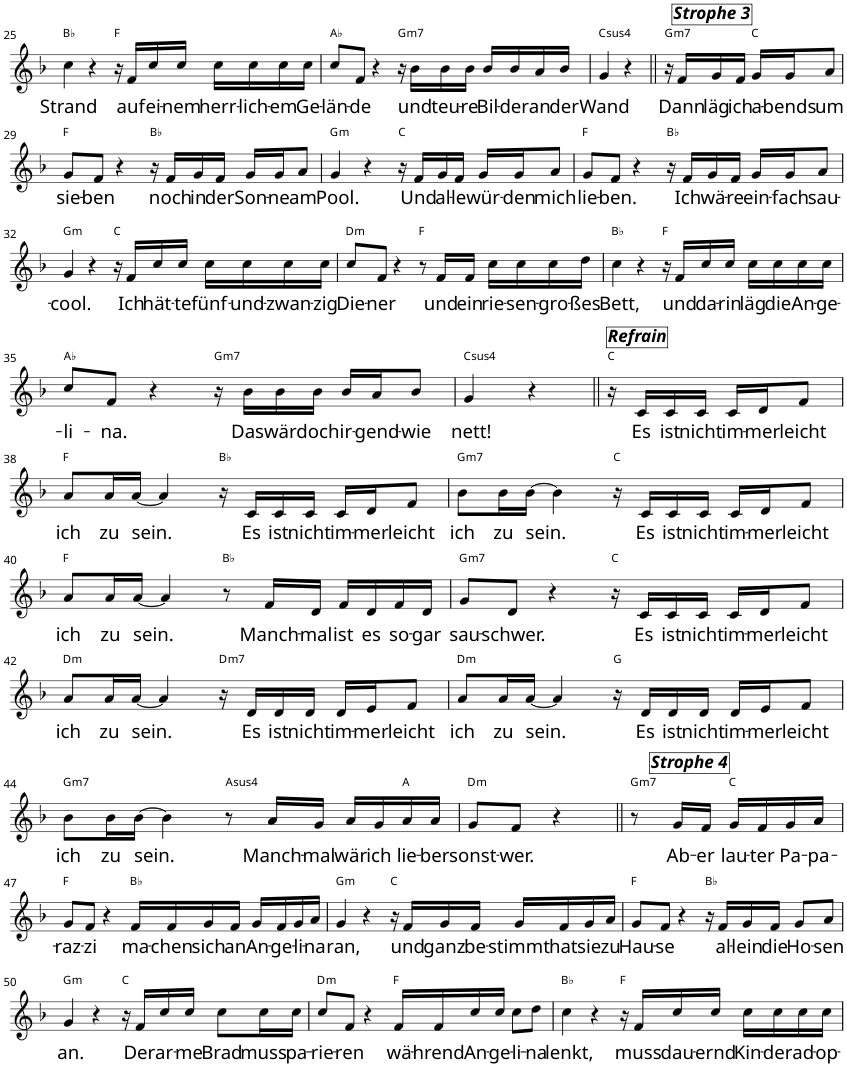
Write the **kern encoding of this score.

**kern	**text	**harte
*part1	*part1	*part1
*staff1	*staff1	*
*I"P1	*	*
!!LO:PB:g=z
*clefG2	*	*
*k[b-]	*	*
*F:	*	*
*M4/4	*	*
*met(c)	*	*
=25	=25	=25
!	!LO:LY:b	!
4cc\	Strand	Bb:maj
4r	.	.
16r	.	F:maj
!	!LO:LY:b	!
16f/LL	auf	.
!	!LO:LY:b	!
16cc/	ei-	.
!	!LO:LY:b	!
16cc/JJ	-nem	.
!	!LO:LY:b	!
16cc\LL	herr-	.
!	!LO:LY:b	!
16cc\	-lich-	.
!	!LO:LY:b	!
16cc\	-em	.
!	!LO:LY:b	!
16cc\JJ	Ge-	.
=26	=26	=26
!	!LO:LY:b	!
8cc/L	-län-	Ab:maj
!	!LO:LY:b	!
8f/J	-de	.
4r	.	.
!	!	!LO:H:kt=m7
16r	.	G:min7
!	!LO:LY:b	!
16b-\LL	und	.
!	!LO:LY:b	!
16b-\	teu-	.
!	!LO:LY:b	!
16b-\JJ	-re	.
!	!LO:LY:b	!
16b-/LL	Bil-	.
!	!LO:LY:b	!
16b-/	-der	.
!	!LO:LY:b	!
16a/	an	.
!	!LO:LY:b	!
16b-/JJ	der	.
=27	=27	=27
!	!LO:LY:b	!LO:H:kt=4
4g/	Wand	C:sus4
4r	.	.
=28||	=28||	=28||
!	!	!LO:H:kt=m7
16r	.	G:min7
!	!LO:LY:b	!
16f/LL	Dann	.
!LO:TX:a:Bi:t=Strophe 3	!	!
!	!LO:LY:b	!
16g/	läg	.
!	!LO:LY:b	!
16f/JJ	ich	.
!	!LO:LY:b	!
16g/LL	a-	C:maj
!	!LO:LY:b	!
16g/J	-bends	.
!	!LO:LY:b	!
8a/J	um	.
!!LO:LB:g=z
=29	=29	=29
!	!LO:LY:b	!
8g/L	sie-	F:maj
!	!LO:LY:b	!
8f/J	-ben	.
4r	.	.
16r	.	Bb:maj
!	!LO:LY:b	!
16f/LL	noch	.
!	!LO:LY:b	!
16g/	in	.
!	!LO:LY:b	!
16f/JJ	der	.
!	!LO:LY:b	!
16g/LL	Son-	.
!	!LO:LY:b	!
16g/J	-ne	.
!	!LO:LY:b	!
8a/J	am	.
=30	=30	=30
!	!LO:LY:b	!LO:H:kt=m
4g/	Pool.	G:min
4r	.	.
16r	.	C:maj
!	!LO:LY:b	!
16f/LL	Und	.
!	!LO:LY:b	!
16g/	al-	.
!	!LO:LY:b	!
16f/JJ	-le	.
!	!LO:LY:b	!
16g/LL	wür-	.
!	!LO:LY:b	!
16g/J	-den	.
!	!LO:LY:b	!
8a/J	mich	.
=31	=31	=31
!	!LO:LY:b	!
8g/L	lie-	F:maj
!	!LO:LY:b	!
8f/J	-ben.	.
4r	.	.
16r	.	Bb:maj
!	!LO:LY:b	!
16f/LL	Ich	.
!	!LO:LY:b	!
16g/	wä-	.
!	!LO:LY:b	!
16f/JJ	-re	.
!	!LO:LY:b	!
16g/LL	ein-	.
!	!LO:LY:b	!
16g/J	-fach	.
!	!LO:LY:b	!
8a/J	sau-	.
!!LO:LB:g=z
=32	=32	=32
!	!LO:LY:b	!LO:H:kt=m
4g/	-cool.	G:min
4r	.	.
16r	.	C:maj
!	!LO:LY:b	!
16f/LL	Ich	.
!	!LO:LY:b	!
16cc/	hät-	.
!	!LO:LY:b	!
16cc/JJ	-te	.
!	!LO:LY:b	!
16cc\LL	fünf-	.
!	!LO:LY:b	!
16cc\	-und-	.
!	!LO:LY:b	!
16cc\	-zwan-	.
!	!LO:LY:b	!
16cc\JJ	-zig	.
=33	=33	=33
!	!LO:LY:b	!LO:H:kt=m
8cc/L	Die-	D:min
!	!LO:LY:b	!
8f/J	-ner	.
4r	.	.
8r	.	F:maj
!	!LO:LY:b	!
16f/LL	und	.
!	!LO:LY:b	!
16f/JJ	ein	.
!	!LO:LY:b	!
16cc\LL	rie-	.
!	!LO:LY:b	!
16cc\	-sen-	.
!	!LO:LY:b	!
16cc\	-gro-	.
!	!LO:LY:b	!
16dd\JJ	-ßes	.
=34	=34	=34
!	!LO:LY:b	!
4cc\	Bett,	Bb:maj
4r	.	.
16r	.	F:maj
!	!LO:LY:b	!
16f/LL	und	.
!	!LO:LY:b	!
16cc/	da-	.
!	!LO:LY:b	!
16cc/JJ	-rin	.
!	!LO:LY:b	!
16cc\LL	läg	.
!	!LO:LY:b	!
16cc\	die	.
!	!LO:LY:b	!
16cc\	An-	.
!	!LO:LY:b	!
16cc\JJ	-ge-	.
!!LO:LB:g=z
=35	=35	=35
!	!LO:LY:b	!
8cc/L	-li-	Ab:maj
!	!LO:LY:b	!
8f/J	-na.	.
4r	.	.
!	!	!LO:H:kt=m7
16r	.	G:min7
!	!LO:LY:b	!
16b-\LL	Das	.
!	!LO:LY:b	!
16b-\	wär	.
!	!LO:LY:b	!
16b-\JJ	doch	.
!	!LO:LY:b	!
16b-/LL	ir-	.
!	!LO:LY:b	!
16a/J	-gend-	.
!	!LO:LY:b	!
8b-/J	-wie	.
=36	=36	=36
!	!LO:LY:b	!LO:H:kt=4
4g/	nett!	C:sus4
4r	.	.
=37||	=37||	=37||
16r	.	C:maj
!LO:TX:a:Bi:t=Refrain	!	!
!	!LO:LY:b	!
16c/LL	Es	.
!	!LO:LY:b	!
16c/	ist	.
!	!LO:LY:b	!
16c/JJ	nicht	.
!	!LO:LY:b	!
16c/LL	im-	.
!	!LO:LY:b	!
16d/J	-mer	.
!	!LO:LY:b	!
8f/J	leicht	.
!!LO:LB:g=z
=38	=38	=38
!	!LO:LY:b	!
8a/L	ich	F:maj
!	!LO:LY:b	!
16a/L	zu	.
!	!LO:LY:b	!
[16a/JJ	sein.	.
4a/]	.	.
16r	.	Bb:maj
!	!LO:LY:b	!
16c/LL	Es	.
!	!LO:LY:b	!
16c/	ist	.
!	!LO:LY:b	!
16c/JJ	nicht	.
!	!LO:LY:b	!
16c/LL	im-	.
!	!LO:LY:b	!
16d/J	-mer	.
!	!LO:LY:b	!
8f/J	leicht	.
=39	=39	=39
!	!LO:LY:b	!LO:H:kt=m7
8b-\L	ich	G:min7
!	!LO:LY:b	!
16b-\L	zu	.
!	!LO:LY:b	!
[16b-\JJ	sein.	.
4b-\]	.	.
16r	.	C:maj
!	!LO:LY:b	!
16c/LL	Es	.
!	!LO:LY:b	!
16c/	ist	.
!	!LO:LY:b	!
16c/JJ	nicht	.
!	!LO:LY:b	!
16c/LL	im-	.
!	!LO:LY:b	!
16d/J	-mer	.
!	!LO:LY:b	!
8f/J	leicht	.
!!LO:LB:g=z
=40	=40	=40
!	!LO:LY:b	!
8a/L	ich	F:maj
!	!LO:LY:b	!
16a/L	zu	.
!	!LO:LY:b	!
[16a/JJ	sein.	.
4a/]	.	.
8r	.	Bb:maj
!	!LO:LY:b	!
16f/LL	Manch-	.
!	!LO:LY:b	!
16d/JJ	-mal	.
!	!LO:LY:b	!
16f/LL	ist	.
!	!LO:LY:b	!
16d/	es	.
!	!LO:LY:b	!
16f/	so-	.
!	!LO:LY:b	!
16d/JJ	-gar	.
=41	=41	=41
!	!LO:LY:b	!LO:H:kt=m7
8g/L	sau-	G:min7
!	!LO:LY:b	!
8d/J	-schwer.	.
4r	.	.
16r	.	C:maj
!	!LO:LY:b	!
16c/LL	Es	.
!	!LO:LY:b	!
16c/	ist	.
!	!LO:LY:b	!
16c/JJ	nicht	.
!	!LO:LY:b	!
16c/LL	im-	.
!	!LO:LY:b	!
16d/J	-mer	.
!	!LO:LY:b	!
8f/J	leicht	.
!!LO:LB:g=z
=42	=42	=42
!	!LO:LY:b	!LO:H:kt=m
8a/L	ich	D:min
!	!LO:LY:b	!
16a/L	zu	.
!	!LO:LY:b	!
[16a/JJ	sein.	.
4a/]	.	.
!	!	!LO:H:kt=m7
16r	.	D:min7
!	!LO:LY:b	!
16d/LL	Es	.
!	!LO:LY:b	!
16d/	ist	.
!	!LO:LY:b	!
16d/JJ	nicht	.
!	!LO:LY:b	!
16d/LL	im-	.
!	!LO:LY:b	!
16e/J	-mer	.
!	!LO:LY:b	!
8f/J	leicht	.
=43	=43	=43
!	!LO:LY:b	!LO:H:kt=m
8a/L	ich	D:min
!	!LO:LY:b	!
16a/L	zu	.
!	!LO:LY:b	!
[16a/JJ	sein.	.
4a/]	.	.
16r	.	G:maj
!	!LO:LY:b	!
16d/LL	Es	.
!	!LO:LY:b	!
16d/	ist	.
!	!LO:LY:b	!
16d/JJ	nicht	.
!	!LO:LY:b	!
16d/LL	im-	.
!	!LO:LY:b	!
16e/J	-mer	.
!	!LO:LY:b	!
8f/J	leicht	.
!!LO:LB:g=z
=44	=44	=44
!	!LO:LY:b	!LO:H:kt=m7
8b-\L	ich	G:min7
!	!LO:LY:b	!
16b-\L	zu	.
!	!LO:LY:b	!
[16b-\JJ	sein.	.
4b-\]	.	.
!	!	!LO:H:kt=4
8r	.	A:sus4
!	!LO:LY:b	!
16a/LL	Manch-	.
!	!LO:LY:b	!
16g/JJ	-mal	.
!	!LO:LY:b	!
16a/LL	wär	.
!	!LO:LY:b	!
16g/	ich	.
!	!LO:LY:b	!
16a/	lie-	A:maj
!	!LO:LY:b	!
16a/JJ	-ber	.
=45	=45	=45
!	!LO:LY:b	!LO:H:kt=m
8g/L	sonst-	D:min
!	!LO:LY:b	!
8f/J	-wer.	.
4r	.	.
=46||	=46||	=46||
!	!	!LO:H:kt=m7
8r	.	G:min7
!LO:TX:a:Bi:t=Strophe 4	!	!
!	!LO:LY:b	!
16g/LL	Ab-	.
!	!LO:LY:b	!
16f/JJ	-er	.
!	!LO:LY:b	!
16g/LL	lau-	C:maj
!	!LO:LY:b	!
16f/	-ter	.
!	!LO:LY:b	!
16g/	Pa-	.
!	!LO:LY:b	!
16a/JJ	-pa-	.
!!LO:LB:g=z
=47	=47	=47
!	!LO:LY:b	!
8g/L	-raz-	F:maj
!	!LO:LY:b	!
8f/J	-zi	.
4r	.	.
!	!LO:LY:b	!
16f/LL	ma-	Bb:maj
!	!LO:LY:b	!
16f/	-chen	.
!	!LO:LY:b	!
16g/	sich	.
!	!LO:LY:b	!
16f/JJ	an	.
!	!LO:LY:b	!
16g/LL	An-	.
!	!LO:LY:b	!
16f/	-ge-	.
!	!LO:LY:b	!
16g/	-li-	.
!	!LO:LY:b	!
16a/JJ	-na	.
=48	=48	=48
!	!LO:LY:b	!LO:H:kt=m
4g/	ran,	G:min
4r	.	.
16r	.	C:maj
!	!LO:LY:b	!
16f/LL	und	.
!	!LO:LY:b	!
16g/	ganz	.
!	!LO:LY:b	!
16f/JJ	be-	.
!	!LO:LY:b	!
16g/LL	-stimmt	.
!	!LO:LY:b	!
16f/	hat	.
!	!LO:LY:b	!
16g/	sie	.
!	!LO:LY:b	!
16a/JJ	zu	.
=49	=49	=49
!	!LO:LY:b	!
8g/L	Hau-	F:maj
!	!LO:LY:b	!
8f/J	-se	.
4r	.	.
16r	.	Bb:maj
!	!LO:LY:b	!
16f/LL	al-	.
!	!LO:LY:b	!
16g/	-lein	.
!	!LO:LY:b	!
16f/JJ	die	.
!	!LO:LY:b	!
8g/L	Ho-	.
!	!LO:LY:b	!
8a/J	-sen	.
!!LO:LB:g=z
=50	=50	=50
!	!LO:LY:b	!LO:H:kt=m
4g/	an.	G:min
4r	.	.
16r	.	C:maj
!	!LO:LY:b	!
16f/LL	Der	.
!	!LO:LY:b	!
16cc/	ar-	.
!	!LO:LY:b	!
16cc/JJ	-me	.
!	!LO:LY:b	!
8cc\L	Brad	.
!	!LO:LY:b	!
16cc\L	muss	.
!	!LO:LY:b	!
16cc\JJ	pa-	.
=51	=51	=51
!	!LO:LY:b	!LO:H:kt=m
8cc/L	-rie-	D:min
!	!LO:LY:b	!
8f/J	-ren	.
4r	.	.
!	!LO:LY:b	!
16f/LL	wä-	F:maj
!	!LO:LY:b	!
16f/	-hrend	.
!	!LO:LY:b	!
16cc/	An-	.
!	!LO:LY:b	!
16cc/JJ	-ge-	.
!	!LO:LY:b	!
8cc\L	-li-	.
!	!LO:LY:b	!
8dd\J	-na	.
=52	=52	=52
!	!LO:LY:b	!
4cc\	lenkt,	Bb:maj
4r	.	.
16r	.	F:maj
!	!LO:LY:b	!
16f/LL	muss	.
!	!LO:LY:b	!
16cc/	dau-	.
!	!LO:LY:b	!
16cc/JJ	-ernd	.
!	!LO:LY:b	!
16cc\LL	Kin-	.
!	!LO:LY:b	!
16cc\	-der	.
!	!LO:LY:b	!
16cc\	ad-	.
!	!LO:LY:b	!
16cc\JJ	-op-	.
=	=	=
*-	*-	*-
